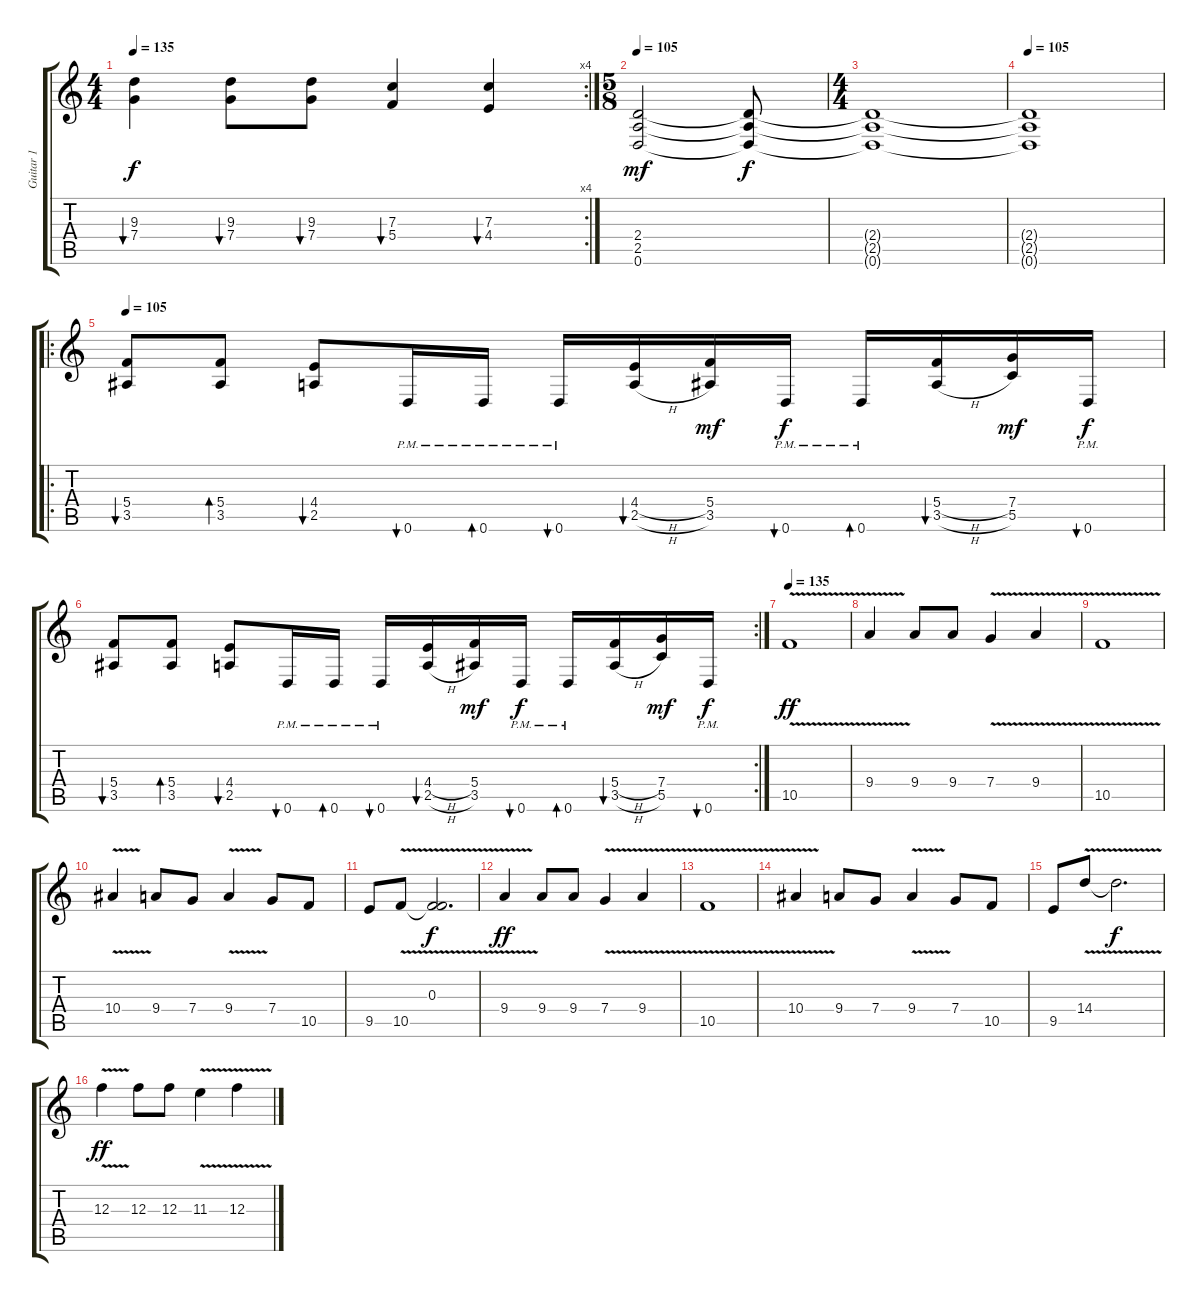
\track ("Guitar 1" "Guitar 1") {instrument distortionguitar}
\staff {score tabs}
\tuning (D4 A3 F3 C3 G2 D2) {hide}
\rc 4
\ts (4 4)
\tempo 135
\clef g2
\ks c
(9.3 7.4).4{bu 60 dy f} (9.3 7.4).8{bu 60} (9.3 7.4).8{bu 60} (7.3 5.4).4{bu 60} (7.3 4.4).4{bu 60} |
\ts (5 8)
\tempo 105
(2.4 2.5 0.6).2{dy mf} (2.4{t} 2.5{t} 0.6{t}).8{dy f} |
\ts (4 4)
(2.4{t} 2.5{t} 0.6{t}).1 |
\tempo 105
(2.4{t} 2.5{t} 0.6{t}).1 |
\ro
\tempo 105
(5.4 3.5).8{bu 60} (5.4 3.5).8{bd 60} (4.4 2.5).8{bu 60} 0.6{pm}.16{bu 60} 0.6{pm}.16{bd 60} 0.6{pm}.16{bu 60} (4.4{h} 2.5{h}).16{bu 60} (5.4 3.5).16{dy mf} 0.6{pm}.16{bu 60 dy f} 0.6{pm}.16{bd 60} (5.4{h} 3.5{h}).16{bu 60} (7.4 5.5).16{dy mf} 0.6{pm}.16{bu 60 dy f} |
\rc 2
(5.4 3.5).8{bu 60} (5.4 3.5).8{bd 60} (4.4 2.5).8{bu 60} 0.6{pm}.16{bu 60} 0.6{pm}.16{bd 60} 0.6{pm}.16{bu 60} (4.4{h} 2.5{h}).16{bu 60} (5.4 3.5).16{dy mf} 0.6{pm}.16{bu 60 dy f} 0.6{pm}.16{bd 60} (5.4{h} 3.5{h}).16{bu 60} (7.4 5.5).16{dy mf} 0.6{pm}.16{bu 60 dy f} |
\tempo 135
10.5{v}.1{dy ff} |
9.4{v}.4 9.4.8 9.4.8 7.4{v}.4 9.4{v}.4 |
10.5{v}.1 |
10.4{v}.4 9.4.8 7.4.8 9.4{v}.4 7.4.8 10.5.8 |
9.5.8 10.5{v}.8 (0.3 10.5{t}).2{d dy f} |
9.4{v}.4{dy ff} 9.4.8 9.4.8 7.4{v}.4 9.4{v}.4 |
10.5{v}.1 |
10.4{v}.4 9.4.8 7.4.8 9.4{v}.4 7.4.8 10.5.8 |
9.5.8 14.4{v}.8 14.4{t}.2{d dy f} |
12.3{v}.4{dy ff} 12.3.8 12.3.8 11.3{v}.4 12.3{v}.4
